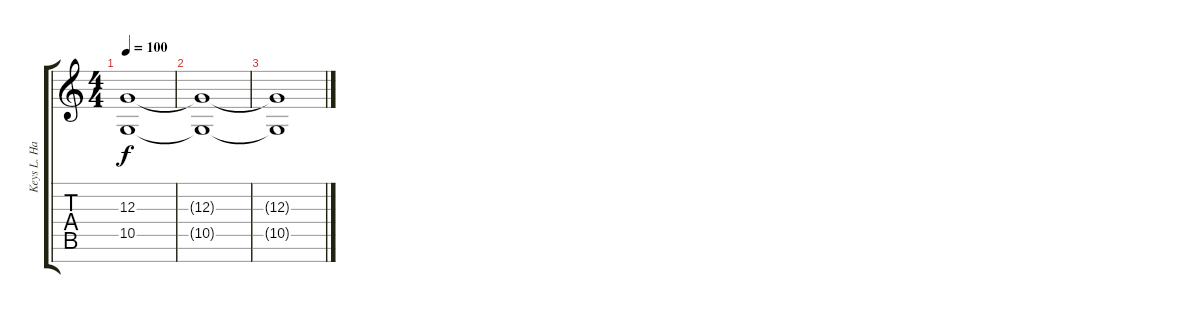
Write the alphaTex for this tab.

\track ("Keys L. Hand" "Keys L. Ha") {instrument churchorgan}
\staff {score tabs}
\tuning (E4 B3 G3 D3 A2 E2 B1) {hide}
\ts (4 4)
\tempo 100
\clef g2
\ks c
(12.3{t} 10.5{t}).1{dy f} |
(12.3{t} 10.5{t}).1 |
(12.3{t} 10.5{t}).1
